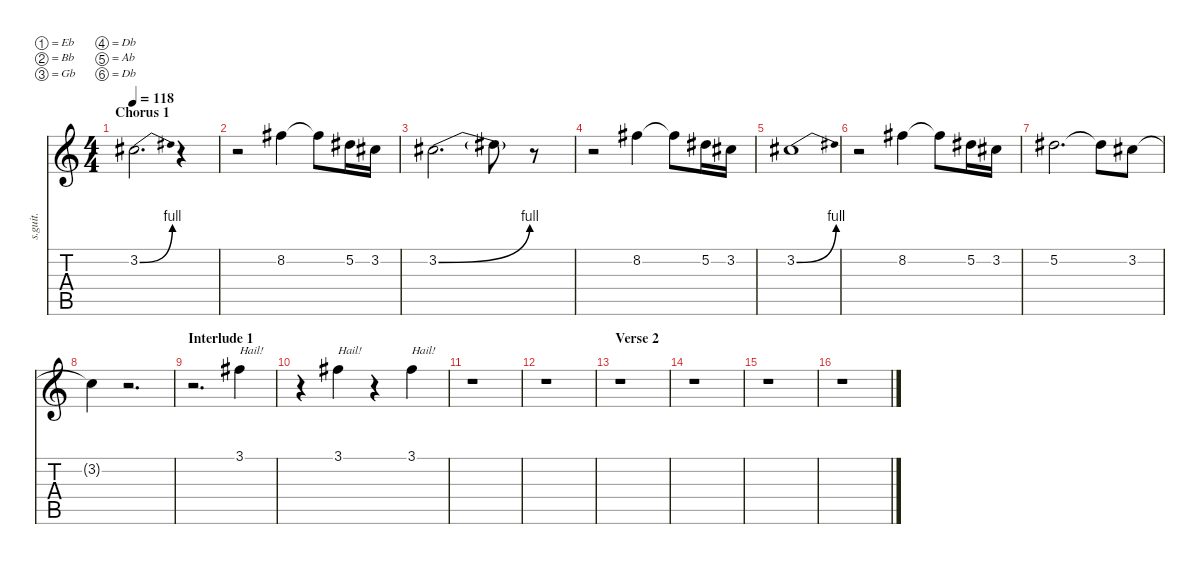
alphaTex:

\defaultSystemsLayout 4
\hideDynamics
\bracketExtendMode nobrackets
\track ("Backing Vocals" "s.guit.") {instrument bassoon}
\staff {score tabs}
\tuning (Eb4 Bb3 Gb3 Db3 Ab2 Db2)
\displaytranspose 12
\ts (4 4)
\section ("" "Chorus 1")
\tempo 118
\clef g2
\ks c
3.2{be (bend 0 0 15 4) acc #}.2{d lyrics (0 "") lyrics (1 "") lyrics (2 "") lyrics (3 "") lyrics (4 "") dy f} r.4 |
r.2 8.2{acc #}.4{lyrics (0 "") lyrics (1 "") lyrics (2 "") lyrics (3 "") lyrics (4 "")} 8.2{t acc #}.8{lyrics (0 "") lyrics (1 "") lyrics (2 "") lyrics (3 "") lyrics (4 "")} 5.2{acc #}.16{lyrics (0 "") lyrics (1 "") lyrics (2 "") lyrics (3 "") lyrics (4 "")} 3.2{acc #}.16{lyrics (0 "") lyrics (1 "") lyrics (2 "") lyrics (3 "") lyrics (4 "")} |
3.2{be (bend 0 0 15 4) acc #}.2{d lyrics (0 "") lyrics (1 "") lyrics (2 "") lyrics (3 "") lyrics (4 "")} 3.2{t}.8{lyrics (0 "") lyrics (1 "") lyrics (2 "") lyrics (3 "") lyrics (4 "")} r.8 |
r.2 8.2{acc #}.4{lyrics (0 "") lyrics (1 "") lyrics (2 "") lyrics (3 "") lyrics (4 "")} 8.2{t acc #}.8{lyrics (0 "") lyrics (1 "") lyrics (2 "") lyrics (3 "") lyrics (4 "")} 5.2{acc #}.16{lyrics (0 "") lyrics (1 "") lyrics (2 "") lyrics (3 "") lyrics (4 "")} 3.2{acc #}.16{lyrics (0 "") lyrics (1 "") lyrics (2 "") lyrics (3 "") lyrics (4 "")} |
3.2{be (bend 0 0 10.2 4) acc #}.1{lyrics (0 "") lyrics (1 "") lyrics (2 "") lyrics (3 "") lyrics (4 "")} |
r.2 8.2{acc #}.4{lyrics (0 "") lyrics (1 "") lyrics (2 "") lyrics (3 "") lyrics (4 "")} 8.2{t acc #}.8{lyrics (0 "") lyrics (1 "") lyrics (2 "") lyrics (3 "") lyrics (4 "")} 5.2{acc #}.16{lyrics (0 "") lyrics (1 "") lyrics (2 "") lyrics (3 "") lyrics (4 "")} 3.2{acc #}.16{lyrics (0 "") lyrics (1 "") lyrics (2 "") lyrics (3 "") lyrics (4 "")} |
5.2{acc #}.2{d lyrics (0 "") lyrics (1 "") lyrics (2 "") lyrics (3 "") lyrics (4 "")} 5.2{t acc #}.8{lyrics (0 "") lyrics (1 "") lyrics (2 "") lyrics (3 "") lyrics (4 "")} 3.2{acc #}.8{lyrics (0 "") lyrics (1 "") lyrics (2 "") lyrics (3 "") lyrics (4 "")} |
3.2{t acc #}.4{lyrics (0 "") lyrics (1 "") lyrics (2 "") lyrics (3 "") lyrics (4 "")} r.2{d} |
\section ("" "Interlude 1")
r.2{d} 3.1{acc #}.4{txt "Hail!" lyrics (0 "") lyrics (1 "") lyrics (2 "") lyrics (3 "") lyrics (4 "")} |
r.4 3.1{acc #}.4{txt "Hail!" lyrics (0 "") lyrics (1 "") lyrics (2 "") lyrics (3 "") lyrics (4 "")} r.4 3.1{acc #}.4{txt "Hail!" lyrics (0 "") lyrics (1 "") lyrics (2 "") lyrics (3 "") lyrics (4 "")} |
r.1 |
r.1 |
\section ("" "Verse 2")
r.1 |
r.1 |
r.1 |
r.1
